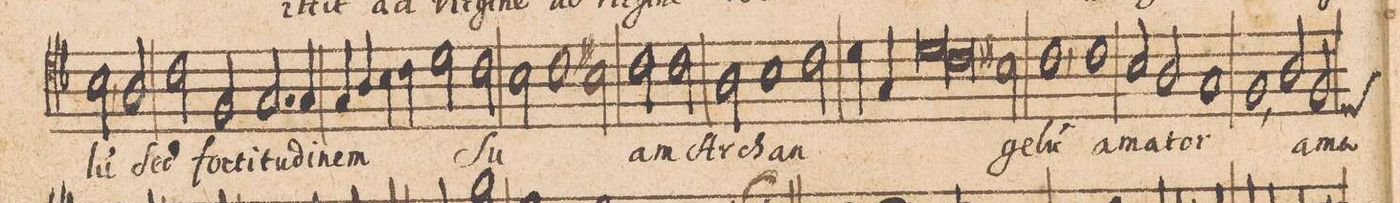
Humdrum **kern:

**kern	**text
*I"[Tenore I]	*
*clefC4	*
*k[b-]	*
*met(C|)	*
*M2/1	*
2B-,\	-lu(m)
2A/	Sed
2c\	for-
2F/	-ti-
=12	=12
2.G/	-tu-
4G/	-di-
4G/	-nem
4A/	.
4B-\	.
4c\	.
=13	=13
2d\	.
2c\	Su-
2B-\	.
1c\	.
=14	=14
2Bn\	.
2c\	-am
2c\	Ar-
=15	=15
2A\	-chan-
1B-\	.
2c\	.
=16	=16
4d\	.
4G/	.
*lig	*
1d\	.
1c\	.
*Xlig	*
=17	=17
2Bn\	-ge-
1c\,	-lu(m)
=18	=18
1c\	a-
2B-/	-ma-
2A/	-tor
=19	=19
1G/	.
1F/,	.
=20	=20
2A/	a-
*custos:D	*
2F,/	-ma-
*-	*-
